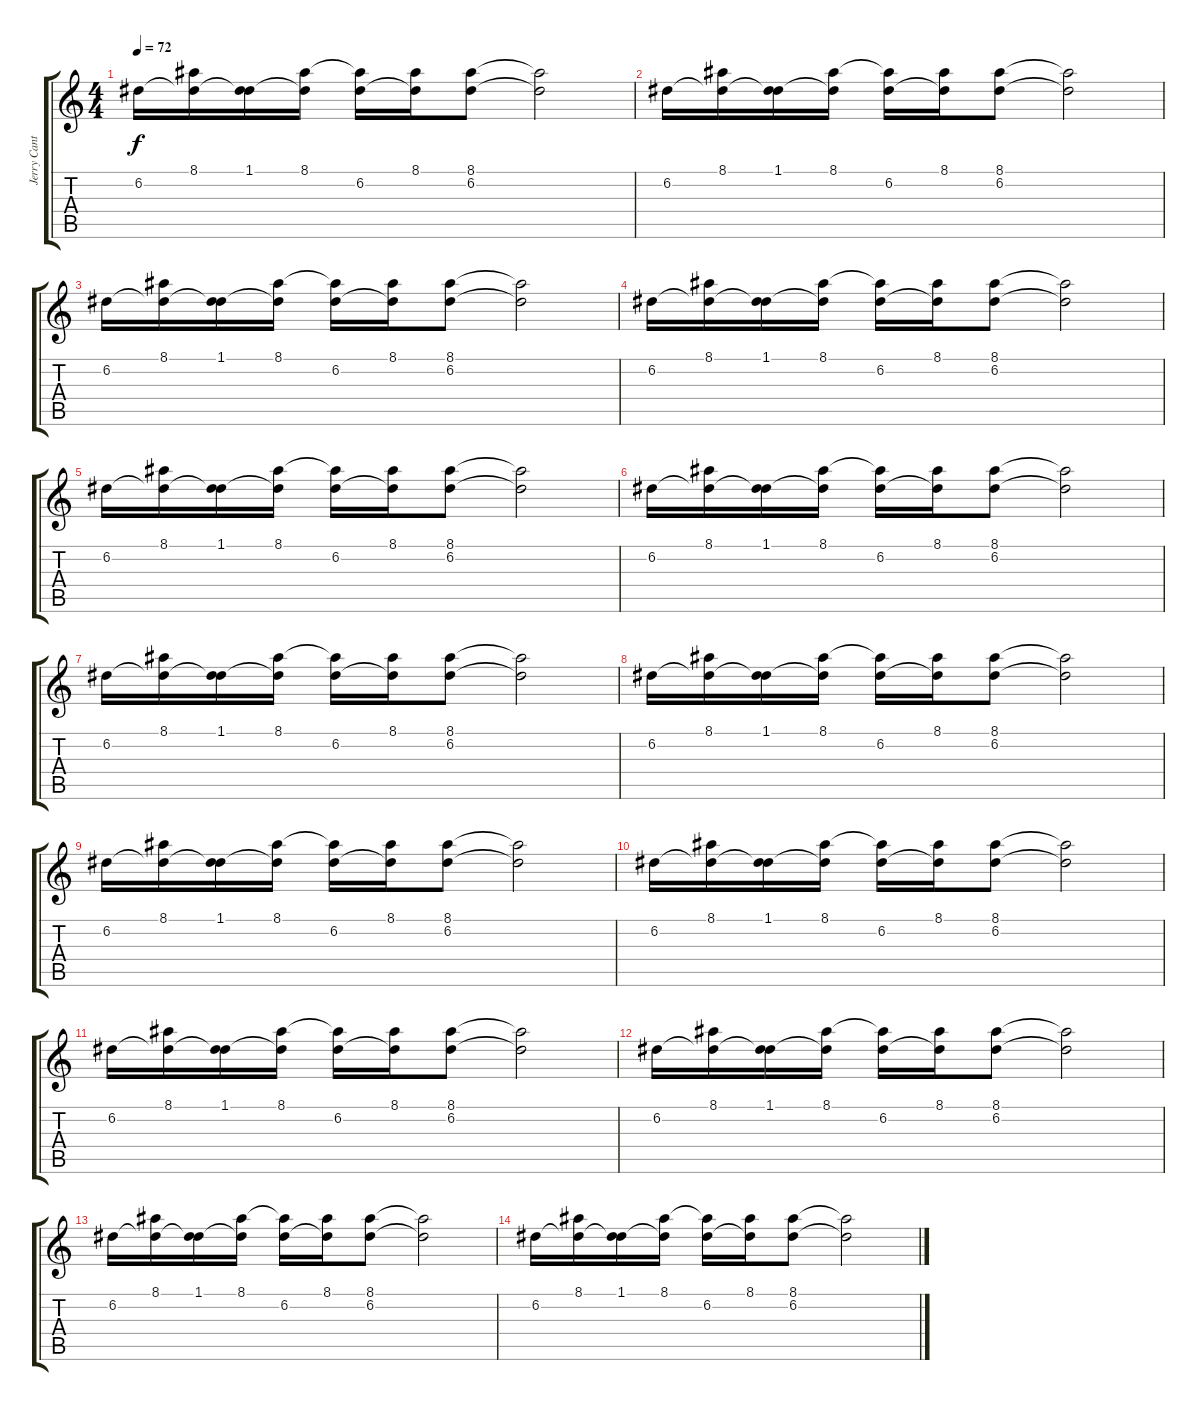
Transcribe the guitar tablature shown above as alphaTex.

\track ("Jerry Cantrell - Guitar 4 - Clean" "Jerry Cant") {instrument electricguitarclean}
\staff {score tabs}
\tuning (D4 A3 F3 C3 G2 D2) {hide}
\ts (4 4)
\tempo 72
\clef g2
\ks c
6.2.16{dy f} (8.1 6.2{t}).16 (1.1 6.2{t}).16 (8.1 6.2{t}).16 (8.1{t} 6.2).16 (8.1 6.2{t}).16 (8.1 6.2).8 (8.1{t} 6.2{t}).2 |
6.2.16 (8.1 6.2{t}).16 (1.1 6.2{t}).16 (8.1 6.2{t}).16 (8.1{t} 6.2).16 (8.1 6.2{t}).16 (8.1 6.2).8 (8.1{t} 6.2{t}).2 |
6.2.16 (8.1 6.2{t}).16 (1.1 6.2{t}).16 (8.1 6.2{t}).16 (8.1{t} 6.2).16 (8.1 6.2{t}).16 (8.1 6.2).8 (8.1{t} 6.2{t}).2 |
6.2.16 (8.1 6.2{t}).16 (1.1 6.2{t}).16 (8.1 6.2{t}).16 (8.1{t} 6.2).16 (8.1 6.2{t}).16 (8.1 6.2).8 (8.1{t} 6.2{t}).2 |
6.2.16 (8.1 6.2{t}).16 (1.1 6.2{t}).16 (8.1 6.2{t}).16 (8.1{t} 6.2).16 (8.1 6.2{t}).16 (8.1 6.2).8 (8.1{t} 6.2{t}).2 |
6.2.16 (8.1 6.2{t}).16 (1.1 6.2{t}).16 (8.1 6.2{t}).16 (8.1{t} 6.2).16 (8.1 6.2{t}).16 (8.1 6.2).8 (8.1{t} 6.2{t}).2 |
6.2.16 (8.1 6.2{t}).16 (1.1 6.2{t}).16 (8.1 6.2{t}).16 (8.1{t} 6.2).16 (8.1 6.2{t}).16 (8.1 6.2).8 (8.1{t} 6.2{t}).2 |
6.2.16 (8.1 6.2{t}).16 (1.1 6.2{t}).16 (8.1 6.2{t}).16 (8.1{t} 6.2).16 (8.1 6.2{t}).16 (8.1 6.2).8 (8.1{t} 6.2{t}).2 |
6.2.16 (8.1 6.2{t}).16 (1.1 6.2{t}).16 (8.1 6.2{t}).16 (8.1{t} 6.2).16 (8.1 6.2{t}).16 (8.1 6.2).8 (8.1{t} 6.2{t}).2 |
6.2.16 (8.1 6.2{t}).16 (1.1 6.2{t}).16 (8.1 6.2{t}).16 (8.1{t} 6.2).16 (8.1 6.2{t}).16 (8.1 6.2).8 (8.1{t} 6.2{t}).2 |
6.2.16{volume 6} (8.1 6.2{t}).16 (1.1 6.2{t}).16 (8.1 6.2{t}).16 (8.1{t} 6.2).16 (8.1 6.2{t}).16 (8.1 6.2).8 (8.1{t} 6.2{t}).2 |
6.2.16 (8.1 6.2{t}).16 (1.1 6.2{t}).16 (8.1 6.2{t}).16 (8.1{t} 6.2).16 (8.1 6.2{t}).16 (8.1 6.2).8 (8.1{t} 6.2{t}).2 |
6.2.16{volume 0} (8.1 6.2{t}).16 (1.1 6.2{t}).16 (8.1 6.2{t}).16 (8.1{t} 6.2).16 (8.1 6.2{t}).16 (8.1 6.2).8 (8.1{t} 6.2{t}).2 |
6.2.16 (8.1 6.2{t}).16 (1.1 6.2{t}).16 (8.1 6.2{t}).16 (8.1{t} 6.2).16 (8.1 6.2{t}).16 (8.1 6.2).8 (8.1{t} 6.2{t}).2
